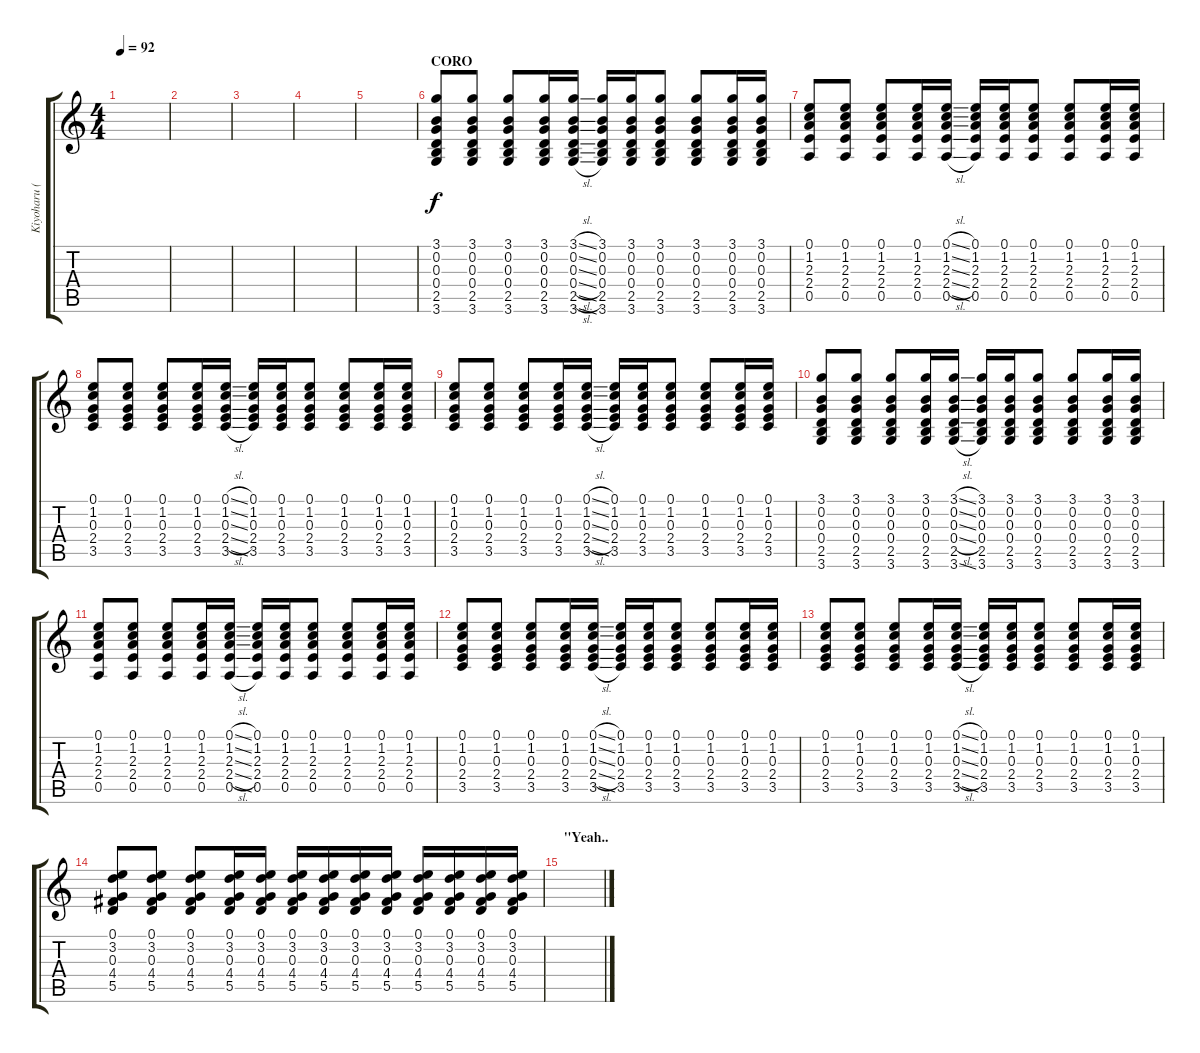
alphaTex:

\track ("Kiyoharu (Acoustic)" "Kiyoharu (") {instrument acousticguitarsteel}
\staff {score tabs}
\tuning (E4 B3 G3 D3 A2 E2) {hide}
\ts (4 4)
\tempo 92
\clef g2
\ks c
|
|
|
|
|
\section ("" "CORO")
(3.1 0.2 0.3 0.4 2.5 3.6).8 (3.1 0.2 0.3 0.4 2.5 3.6).8 (3.1 0.2 0.3 0.4 2.5 3.6).8 (3.1 0.2 0.3 0.4 2.5 3.6).16 (3.1{sl} 0.2{sl} 0.3{sl} 0.4{sl} 2.5{sl} 3.6{sl}).16 (3.1 0.2 0.3 0.4 2.5 3.6).16 (3.1 0.2 0.3 0.4 2.5 3.6).16 (3.1 0.2 0.3 0.4 2.5 3.6).8 (3.1 0.2 0.3 0.4 2.5 3.6).8 (3.1 0.2 0.3 0.4 2.5 3.6).16 (3.1 0.2 0.3 0.4 2.5 3.6).16 |
(0.1 1.2 2.3 2.4 0.5).8 (0.1 1.2 2.3 2.4 0.5).8 (0.1 1.2 2.3 2.4 0.5).8 (0.1 1.2 2.3 2.4 0.5).16 (0.1{sl} 1.2{sl} 2.3{sl} 2.4{sl} 0.5{sl}).16 (0.1 1.2 2.3 2.4 0.5).16 (0.1 1.2 2.3 2.4 0.5).16 (0.1 1.2 2.3 2.4 0.5).8 (0.1 1.2 2.3 2.4 0.5).8 (0.1 1.2 2.3 2.4 0.5).16 (0.1 1.2 2.3 2.4 0.5).16 |
(0.1 1.2 0.3 2.4 3.5).8 (0.1 1.2 0.3 2.4 3.5).8 (0.1 1.2 0.3 2.4 3.5).8 (0.1 1.2 0.3 2.4 3.5).16 (0.1{sl} 1.2{sl} 0.3{sl} 2.4{sl} 3.5{sl}).16 (0.1 1.2 0.3 2.4 3.5).16 (0.1 1.2 0.3 2.4 3.5).16 (0.1 1.2 0.3 2.4 3.5).8 (0.1 1.2 0.3 2.4 3.5).8 (0.1 1.2 0.3 2.4 3.5).16 (0.1 1.2 0.3 2.4 3.5).16 |
(0.1 1.2 0.3 2.4 3.5).8 (0.1 1.2 0.3 2.4 3.5).8 (0.1 1.2 0.3 2.4 3.5).8 (0.1 1.2 0.3 2.4 3.5).16 (0.1{sl} 1.2{sl} 0.3{sl} 2.4{sl} 3.5{sl}).16 (0.1 1.2 0.3 2.4 3.5).16 (0.1 1.2 0.3 2.4 3.5).16 (0.1 1.2 0.3 2.4 3.5).8 (0.1 1.2 0.3 2.4 3.5).8 (0.1 1.2 0.3 2.4 3.5).16 (0.1 1.2 0.3 2.4 3.5).16 |
(3.1 0.2 0.3 0.4 2.5 3.6).8 (3.1 0.2 0.3 0.4 2.5 3.6).8 (3.1 0.2 0.3 0.4 2.5 3.6).8 (3.1 0.2 0.3 0.4 2.5 3.6).16 (3.1{sl} 0.2{sl} 0.3{sl} 0.4{sl} 2.5 3.6{sl}).16 (3.1 0.2 0.3 0.4 2.5 3.6).16 (3.1 0.2 0.3 0.4 2.5 3.6).16 (3.1 0.2 0.3 0.4 2.5 3.6).8 (3.1 0.2 0.3 0.4 2.5 3.6).8 (3.1 0.2 0.3 0.4 2.5 3.6).16 (3.1 0.2 0.3 0.4 2.5 3.6).16 |
(0.1 1.2 2.3 2.4 0.5).8 (0.1 1.2 2.3 2.4 0.5).8 (0.1 1.2 2.3 2.4 0.5).8 (0.1 1.2 2.3 2.4 0.5).16 (0.1{sl} 1.2{sl} 2.3{sl} 2.4{sl} 0.5{sl}).16 (0.1 1.2 2.3 2.4 0.5).16 (0.1 1.2 2.3 2.4 0.5).16 (0.1 1.2 2.3 2.4 0.5).8 (0.1 1.2 2.3 2.4 0.5).8 (0.1 1.2 2.3 2.4 0.5).16 (0.1 1.2 2.3 2.4 0.5).16 |
(0.1 1.2 0.3 2.4 3.5).8 (0.1 1.2 0.3 2.4 3.5).8 (0.1 1.2 0.3 2.4 3.5).8 (0.1 1.2 0.3 2.4 3.5).16 (0.1{sl} 1.2{sl} 0.3{sl} 2.4{sl} 3.5{sl}).16 (0.1 1.2 0.3 2.4 3.5).16 (0.1 1.2 0.3 2.4 3.5).16 (0.1 1.2 0.3 2.4 3.5).8 (0.1 1.2 0.3 2.4 3.5).8 (0.1 1.2 0.3 2.4 3.5).16 (0.1 1.2 0.3 2.4 3.5).16 |
(0.1 1.2 0.3 2.4 3.5).8 (0.1 1.2 0.3 2.4 3.5).8 (0.1 1.2 0.3 2.4 3.5).8 (0.1 1.2 0.3 2.4 3.5).16 (0.1{sl} 1.2{sl} 0.3{sl} 2.4{sl} 3.5{sl}).16 (0.1 1.2 0.3 2.4 3.5).16 (0.1 1.2 0.3 2.4 3.5).16 (0.1 1.2 0.3 2.4 3.5).8 (0.1 1.2 0.3 2.4 3.5).8 (0.1 1.2 0.3 2.4 3.5).16 (0.1 1.2 0.3 2.4 3.5).16 |
(0.1 3.2 0.3 4.4 5.5).8 (0.1 3.2 0.3 4.4 5.5).8 (0.1 3.2 0.3 4.4 5.5).8 (0.1 3.2 0.3 4.4 5.5).16 (0.1 3.2 0.3 4.4 5.5).16 (0.1 3.2 0.3 4.4 5.5).16 (0.1 3.2 0.3 4.4 5.5).16 (0.1 3.2 0.3 4.4 5.5).16 (0.1 3.2 0.3 4.4 5.5).16 (0.1 3.2 0.3 4.4 5.5).16 (0.1 3.2 0.3 4.4 5.5).16 (0.1 3.2 0.3 4.4 5.5).16 (0.1 3.2 0.3 4.4 5.5).16 |
\section ("" "\"Yeah..")
